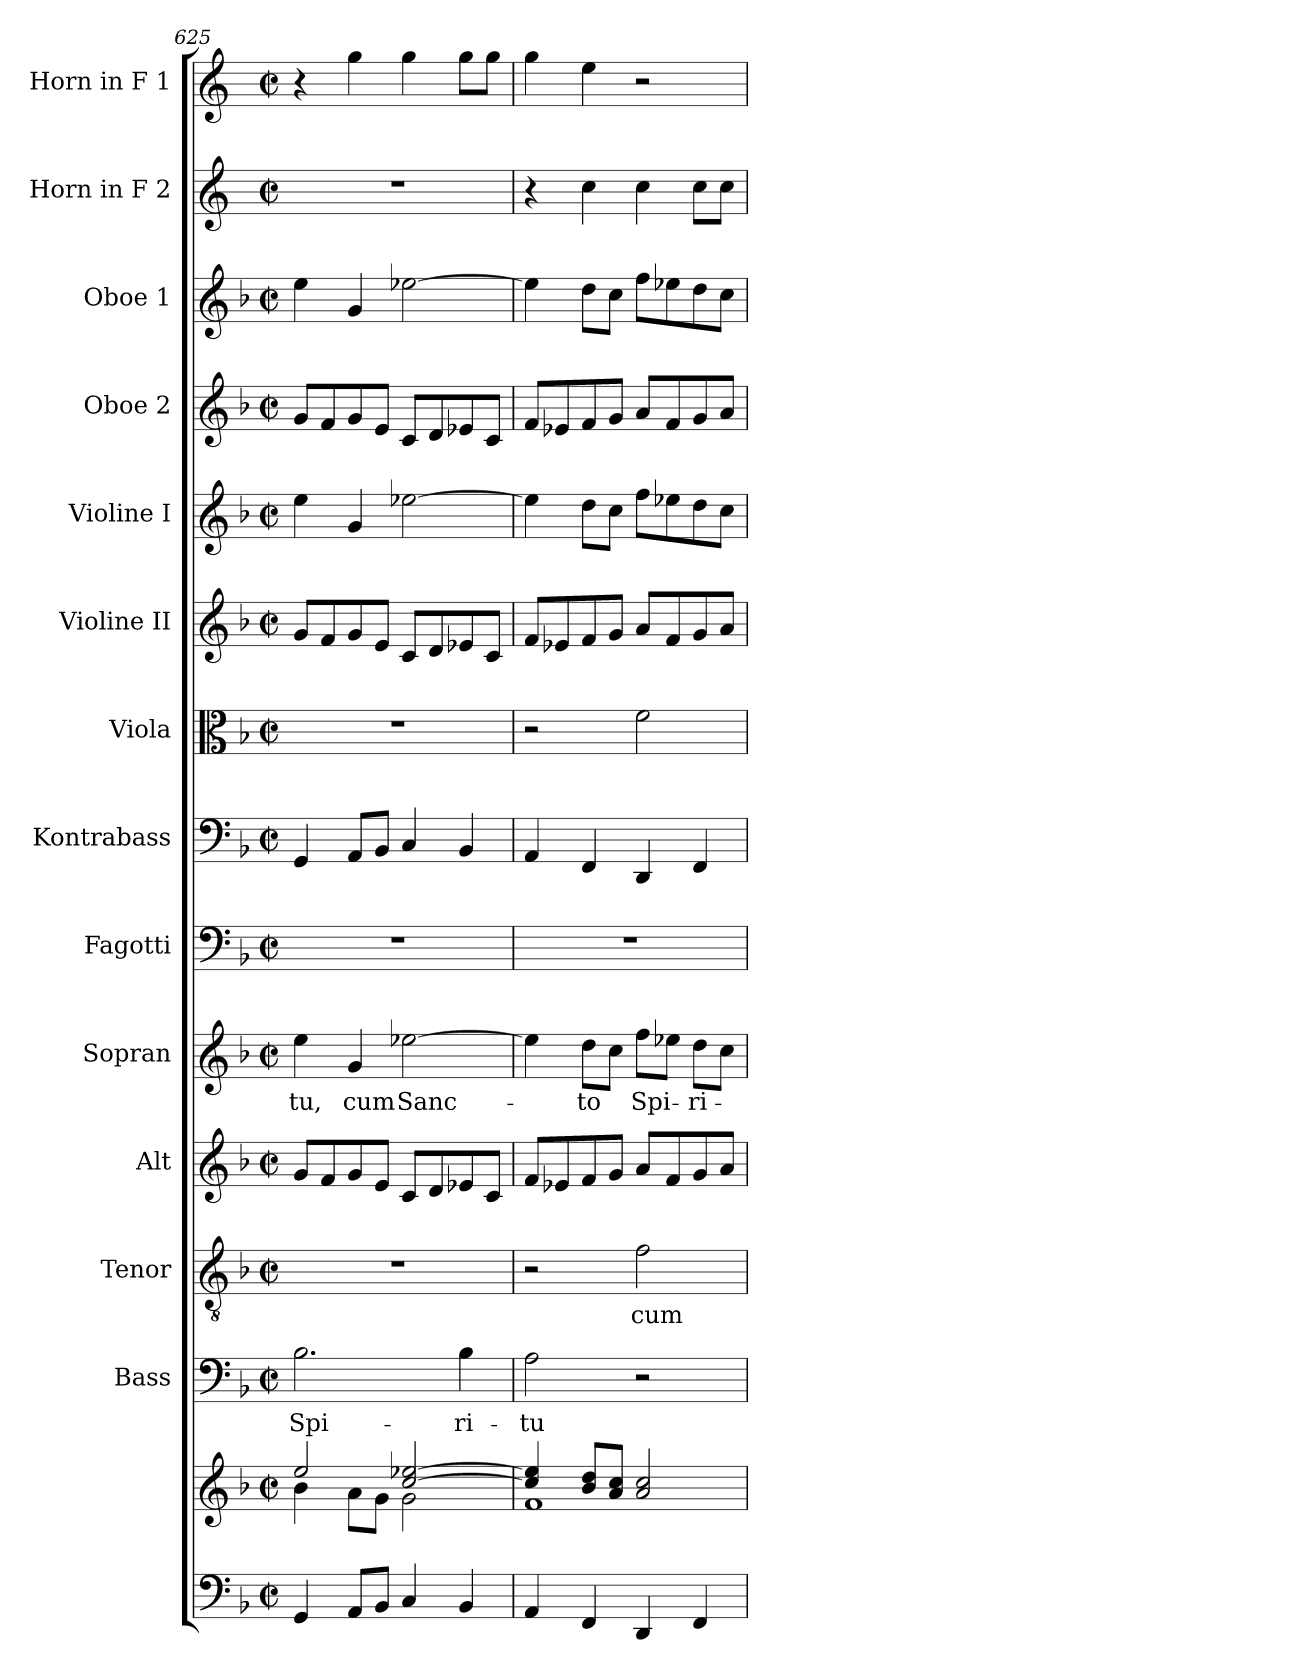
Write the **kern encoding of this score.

**kern	**kern	**kern	**text	**kern	**text	**kern	**kern	**text	**kern	**kern	**kern	**kern	**kern	**kern	**kern	**kern	**kern
*part14	*part14	*part13	*part13	*part12	*part12	*part11	*part10	*part10	*part9	*part8	*part7	*part6	*part5	*part4	*part3	*part2	*part1
*staff15	*staff14	*staff13	*staff13	*staff12	*staff12	*staff11	*staff10	*staff10	*staff9	*staff8	*staff7	*staff6	*staff5	*staff4	*staff3	*staff2	*staff1
*	*	*I"Bass	*	*I"Tenor	*	*I"Alt	*I"Sopran	*	*I"Fagotti	*I"Kontrabass	*I"Viola	*I"Violine II	*I"Violine I	*I"Oboe 2	*I"Oboe 1	*I"Horn in F 2	*I"Horn in F 1
*	*	*I'B.	*	*I'T.	*	*I'A.	*I'S.	*	*I'Fg.	*I'Kb.	*I'Vla.	*I'Vl. II	*I'Vl. I	*I'Ob. 2	*I'Ob. 1	*	*
*clefF4	*clefG2	*clefF4	*	*clefGv2	*	*clefG2	*clefG2	*	*clefF4	*clefF4	*clefC3	*clefG2	*clefG2	*clefG2	*clefG2	*clefG2	*clefG2
*	*	*	*	*	*	*	*	*	*	*ITrd7c12	*	*	*	*	*	*ITrd4c7	*ITrd4c7
*k[b-]	*k[b-]	*k[b-]	*	*k[b-]	*	*k[b-]	*k[b-]	*	*k[b-]	*k[b-]	*k[b-]	*k[b-]	*k[b-]	*k[b-]	*k[b-]	*k[b-]	*k[b-]
*F:	*F:	*F:	*	*F:	*	*F:	*F:	*	*F:	*F:	*F:	*F:	*F:	*F:	*F:	*F:	*F:
*M2/2	*M2/2	*M2/2	*	*M2/2	*	*M2/2	*M2/2	*	*M2/2	*M2/2	*M2/2	*M2/2	*M2/2	*M2/2	*M2/2	*M2/2	*M2/2
*met(c|)	*met(c|)	*met(c|)	*	*met(c|)	*	*met(c|)	*met(c|)	*	*met(c|)	*met(c|)	*met(c|)	*met(c|)	*met(c|)	*met(c|)	*met(c|)	*met(c|)	*met(c|)
=625	=625	=625	=625	=625	=625	=625	=625	=625	=625	=625	=625	=625	=625	=625	=625	=625	=625
*	*^	*	*	*	*	*	*	*	*	*	*	*	*	*	*	*	*
!	!	!	!	!LO:LY:b	!	!	!	!	!LO:LY:b	!	!	!	!	!	!	!	!	!
4GG/	2ee/	4b-\	2.B-\	Spi-	1r	.	8g/L	4ee\	-tu,	1r	4GGG/	1r	8g/L	4ee\	8g/L	4ee\	1r	4r
.	.	.	.	.	.	.	8f/	.	.	.	.	.	8f/	.	8f/	.	.	.
!	!	!	!	!	!	!	!	!	!LO:LY:b	!	!	!	!	!	!	!	!	!
8AA/L	.	8a\L	.	.	.	.	8g/	4g/	cum	.	8AAA/L	.	8g/	4g/	8g/	4g/	.	4cc\
8BB-/J	.	8g\J	.	.	.	.	8e/J	.	.	.	8BBB-/J	.	8e/J	.	8e/J	.	.	.
!	!	!	!	!	!	!	!	!	!LO:LY:b	!	!	!	!	!	!	!	!	!
4C/	[>2cc/ [>2ee-X/	2g\	.	.	.	.	8c/L	[2ee-X\	Sanc-	.	4CC/	.	8c/L	[2ee-X\	8c/L	[2ee-X\	.	4cc\
.	.	.	.	.	.	.	8d/	.	.	.	.	.	8d/	.	8d/	.	.	.
!	!	!	!	!LO:LY:b	!	!	!	!	!	!	!	!	!	!	!	!	!	!
4BB-/	.	.	4B-\	-ri-	.	.	8e-X/	.	.	.	4BBB-/	.	8e-X/	.	8e-X/	.	.	8cc\L
.	.	.	.	.	.	.	8c/J	.	.	.	.	.	8c/J	.	8c/J	.	.	8cc\J
=626	=626	=626	=626	=626	=626	=626	=626	=626	=626	=626	=626	=626	=626	=626	=626	=626	=626	=626
!	!	!	!	!LO:LY:b	!	!	!	!	!	!	!	!	!	!	!	!	!	!
4AA/	4cc/] 4ee-/]	1f	2A\	-tu	2r	.	8f/L	4ee-\]	.	1r	4AAA/	2r	8f/L	4ee-\]	8f/L	4ee-\]	4r	4cc\
.	.	.	.	.	.	.	8e-X/	.	.	.	.	.	8e-X/	.	8e-X/	.	.	.
!	!	!	!	!	!	!	!	!	!LO:LY:b	!	!	!	!	!	!	!	!	!
4FF/	8b-/ 8dd/L	.	.	.	.	.	8f/	8dd\L	-to	.	4FFF/	.	8f/	8dd\L	8f/	8dd\L	4f\	4a\
.	8a/ 8cc/J	.	.	.	.	.	8g/J	8cc\J	.	.	.	.	8g/J	8cc\J	8g/J	8cc\J	.	.
!	!	!	!	!	!	!LO:LY:b	!	!	!LO:LY:b	!	!	!	!	!	!	!	!	!
4DD/	2a/ 2cc/	.	2r	.	2f\	cum	8a/L	8ff\L	Spi-	.	4DDD/	2f\	8a/L	8ff\L	8a/L	8ff\L	4f\	2r
.	.	.	.	.	.	.	8f/	8ee-X\J	.	.	.	.	8f/	8ee-X\	8f/	8ee-X\	.	.
!	!	!	!	!	!	!	!	!	!LO:LY:b	!	!	!	!	!	!	!	!	!
4FF/	.	.	.	.	.	.	8g/	8dd\L	-ri-	.	4FFF/	.	8g/	8dd\	8g/	8dd\	8f\L	.
.	.	.	.	.	.	.	8a/J	8cc\J	.	.	.	.	8a/J	8cc\J	8a/J	8cc\J	8f\J	.
*	*v	*v	*	*	*	*	*	*	*	*	*	*	*	*	*	*	*	*
=	=	=	=	=	=	=	=	=	=	=	=	=	=	=	=	=	=
*-	*-	*-	*-	*-	*-	*-	*-	*-	*-	*-	*-	*-	*-	*-	*-	*-	*-
